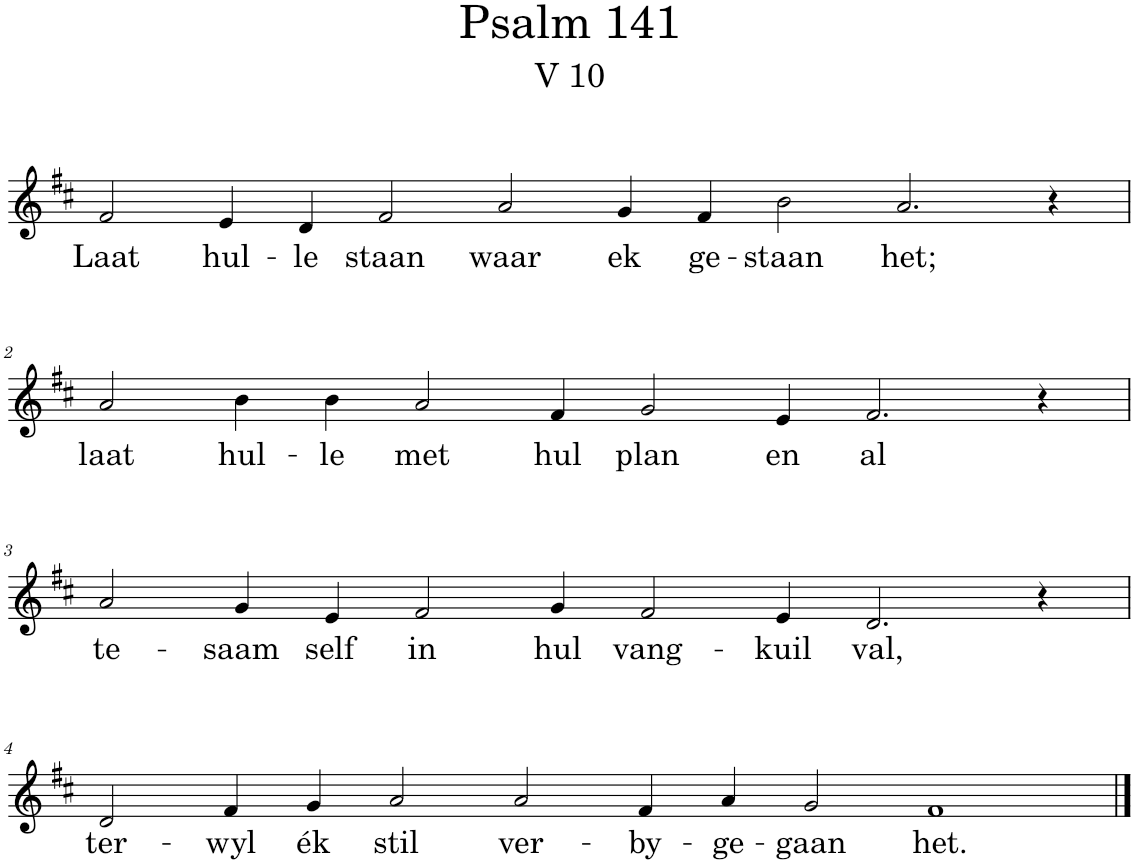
**kern	**text
*part1	*part1
*staff1	*staff1
*I"Pipe Organ	*
*I'Org.	*
*clefG2	*
*k[f#c#]	*
*M16/4	*
=1	=1
!	!LO:LY:b
2f#/	Laat
!	!LO:LY:b
4e/	hul-
!	!LO:LY:b
4d/	-le
!	!LO:LY:b
2f#/	staan
!	!LO:LY:b
2a/	waar
!	!LO:LY:b
4g/	ek
!	!LO:LY:b
4f#/	ge-
!	!LO:LY:b
2b\	-staan
!	!LO:LY:b
2.a/	het;
4r	.
!!LO:LB:g=z
=2	=2
*M14/4	*
!	!LO:LY:b
2a/	laat
!	!LO:LY:b
4b\	hul-
!	!LO:LY:b
4b\	-le
!	!LO:LY:b
2a/	met
!	!LO:LY:b
4f#/	hul
!	!LO:LY:b
2g/	plan
!	!LO:LY:b
4e/	en
!	!LO:LY:b
2.f#/	al
4r	.
!!LO:LB:g=z
=3	=3
!	!LO:LY:b
2a/	te-
!	!LO:LY:b
4g/	-saam
!	!LO:LY:b
4e/	self
!	!LO:LY:b
2f#/	in
!	!LO:LY:b
4g/	hul
!	!LO:LY:b
2f#/	vang-
!	!LO:LY:b
4e/	-kuil
!	!LO:LY:b
2.d/	val,
4r	.
!!LO:LB:g=z
=4	=4
*M16/4	*
!	!LO:LY:b
2d/	ter-
!	!LO:LY:b
4f#/	-wyl
!	!LO:LY:b
4g/	ék
!	!LO:LY:b
2a/	stil
!	!LO:LY:b
2a/	ver-
!	!LO:LY:b
4f#/	-by-
!	!LO:LY:b
4a/	-ge-
!	!LO:LY:b
2g/	-gaan
!	!LO:LY:b
1f#	het.
==	==
*-	*-
